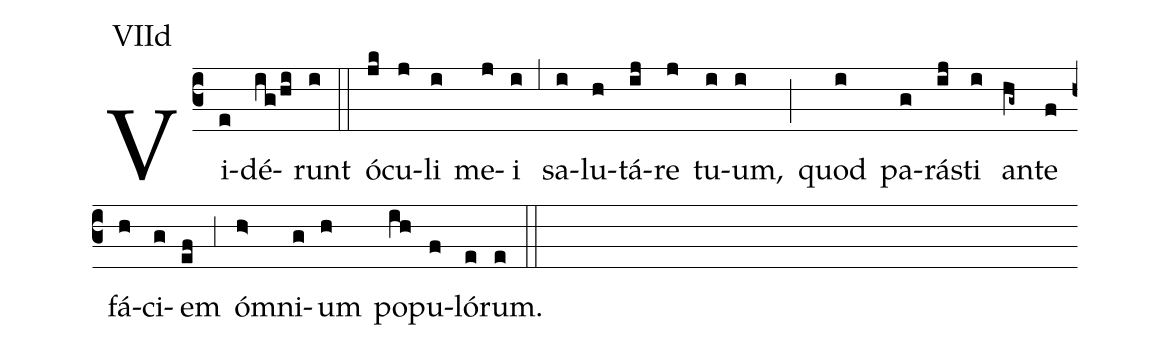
annotation: VIId;
%%
(c3)Vi(e)dé(ig/hi)runt(i) (::) ó(jk)cu(j)li(i) me(j)i(i) (,5) sa(i)lu(h)tá(ij)re(j) tu(i)um,(i) (;) quod(i) pa(g)rá(ij)sti(i) an(hg~)te(f) fá(h)ci(g)em(ef) (,3) óm(h>)ni(g)um(h) po(ih)pu(f)ló(e)rum.(e) (::)
